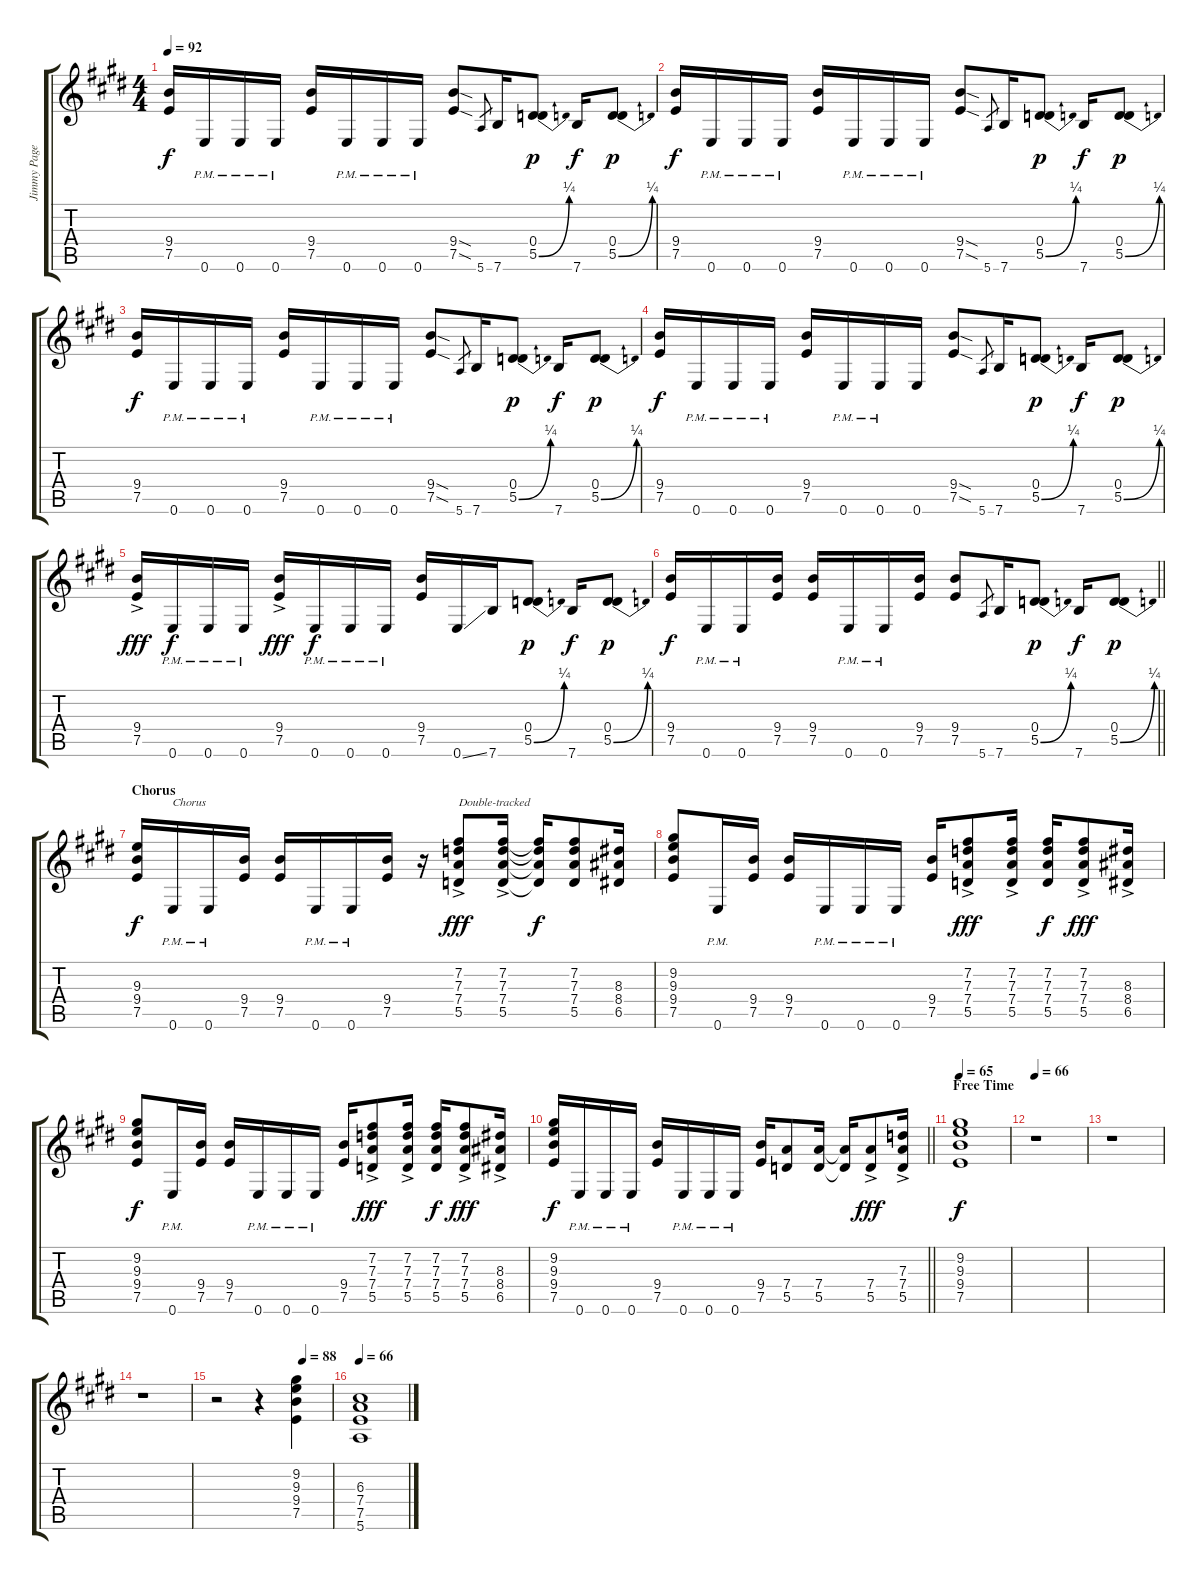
\track ("Jimmy Page Guitar 1 (w/dist) " "Jimmy Page") {instrument distortionguitar}
\staff {score tabs}
\tuning (E4 B3 G3 D3 A2 E2) {hide}
\ts (4 4)
\tempo 92
\clef g2
\ks e
(9.4 7.5).16{dy f} 0.6{pm}.16 0.6{pm}.16 0.6{pm}.16 (9.4 7.5).16 0.6{pm}.16 0.6{pm}.16 0.6{pm}.16 (9.4{sod} 7.5{sod}).8 5.6.8{gr} 7.6.16 (0.4 5.5{be (bend 0 0 60 1)}).8{dy p} 7.6.16{dy f} (0.4 5.5{be (bend 0 0 60 1)}).8{dy p} |
(9.4 7.5).16{dy f} 0.6{pm}.16 0.6{pm}.16 0.6{pm}.16 (9.4 7.5).16 0.6{pm}.16 0.6{pm}.16 0.6{pm}.16 (9.4{sod} 7.5{sod}).8 5.6.8{gr} 7.6.16 (0.4 5.5{be (bend 0 0 60 1)}).8{dy p} 7.6.16{dy f} (0.4 5.5{be (bend 0 0 60 1)}).8{dy p} |
(9.4 7.5).16{dy f} 0.6{pm}.16 0.6{pm}.16 0.6{pm}.16 (9.4 7.5).16 0.6{pm}.16 0.6{pm}.16 0.6{pm}.16 (9.4{sod} 7.5{sod}).8 5.6.8{gr} 7.6.16 (0.4 5.5{be (bend 0 0 60 1)}).8{dy p} 7.6.16{dy f} (0.4 5.5{be (bend 0 0 60 1)}).8{dy p} |
(9.4 7.5).16{dy f} 0.6{pm}.16 0.6{pm}.16 0.6{pm}.16 (9.4 7.5).16 0.6{pm}.16 0.6{pm}.16 0.6.16 (9.4{sod} 7.5{sod}).8 5.6.8{gr} 7.6.16 (0.4 5.5{be (bend 0 0 60 1)}).8{dy p} 7.6.16{dy f} (0.4 5.5{be (bend 0 0 60 1)}).8{dy p} |
(9.4{ac} 7.5{ac}).16{dy fff} 0.6{pm}.16{dy f} 0.6{pm}.16 0.6{pm}.16 (9.4{ac} 7.5{ac}).16{dy fff} 0.6{pm}.16{dy f} 0.6{pm}.16 0.6{pm}.16 (9.4 7.5).16 0.6{ss}.16 7.6.16 (0.4 5.5{be (bend 0 0 60 1)}).8{dy p} 7.6.16{dy f} (0.4 5.5{be (bend 0 0 60 1)}).8{dy p} |
\barLineRight lightlight
(9.4 7.5).16{dy f} 0.6{pm}.16 0.6{pm}.16 (9.4 7.5).16 (9.4 7.5).16 0.6{pm}.16 0.6{pm}.16 (9.4 7.5).16 (9.4 7.5).8 5.6.8{gr} 7.6.16 (0.4 5.5{be (bend 0 0 60 1)}).8{dy p} 7.6.16{dy f} (0.4 5.5{be (bend 0 0 60 1)}).8{dy p} |
\section ("" "Chorus")
(9.3 9.4 7.5).16{dy f} 0.6{pm}.16{txt "Chorus"} 0.6{pm}.16 (9.4 7.5).16 (9.4 7.5).16 0.6{pm}.16 0.6{pm}.16 (9.4 7.5).16 r.16 (7.2 7.3{ac} 7.4{ac} 5.5{ac}).8{txt "Double-tracked" dy fff} (7.2 7.3{ac} 7.4{ac} 5.5{ac}).16 (7.2{t} 7.3{t} 7.4{t} 5.5{t}).16{dy f} (7.2 7.3 7.4 5.5).8 (8.3 8.4 6.5).16 |
(9.2 9.3 9.4 7.5).8 0.6{pm}.16 (9.4 7.5).16 (9.4 7.5).16 0.6{pm}.16 0.6{pm}.16 0.6{pm}.16 (9.4 7.5).16 (7.2 7.3{ac} 7.4{ac} 5.5{ac}).8{dy fff} (7.2{ac} 7.3{ac} 7.4{ac} 5.5{ac}).16 (7.2 7.3 7.4 5.5).16{dy f} (7.2{ac} 7.3{ac} 7.4{ac} 5.5{ac}).8{dy fff} (8.3{ac} 8.4{ac} 6.5{ac}).16 |
(9.2 9.3 9.4 7.5).8{dy f} 0.6{pm}.16 (9.4 7.5).16 (9.4 7.5).16 0.6{pm}.16 0.6{pm}.16 0.6{pm}.16 (9.4 7.5).16 (7.2{ac} 7.3{ac} 7.4{ac} 5.5{ac}).8{dy fff} (7.2{ac} 7.3{ac} 7.4{ac} 5.5{ac}).16 (7.2 7.3 7.4 5.5).16{dy f} (7.2{ac} 7.3{ac} 7.4{ac} 5.5{ac}).8{dy fff} (8.3{ac} 8.4{ac} 6.5{ac}).16 |
\barLineRight lightlight
(9.2 9.3 9.4 7.5).16{dy f} 0.6{pm}.16 0.6{pm}.16 0.6{pm}.16 (9.4 7.5).16 0.6{pm}.16 0.6{pm}.16 0.6{pm}.16 (9.4 7.5).16 (7.4 5.5).8 (7.4 5.5).16 (7.4{t} 5.5{t}).16 (7.4{ac} 5.5{ac}).8{dy fff} (7.3{ac} 7.4{ac} 5.5{ac}).16 |
\section ("" "Free Time")
\tempo 65
(9.2 9.3 9.4 7.5).1{dy f} |
\tempo 66
r.1 |
r.1 |
r.1 |
\tempo (88 0.75)
r.2 r.4 (9.2 9.3 9.4 7.5).4 |
\tempo 66
(6.3 7.4 7.5 5.6).1
